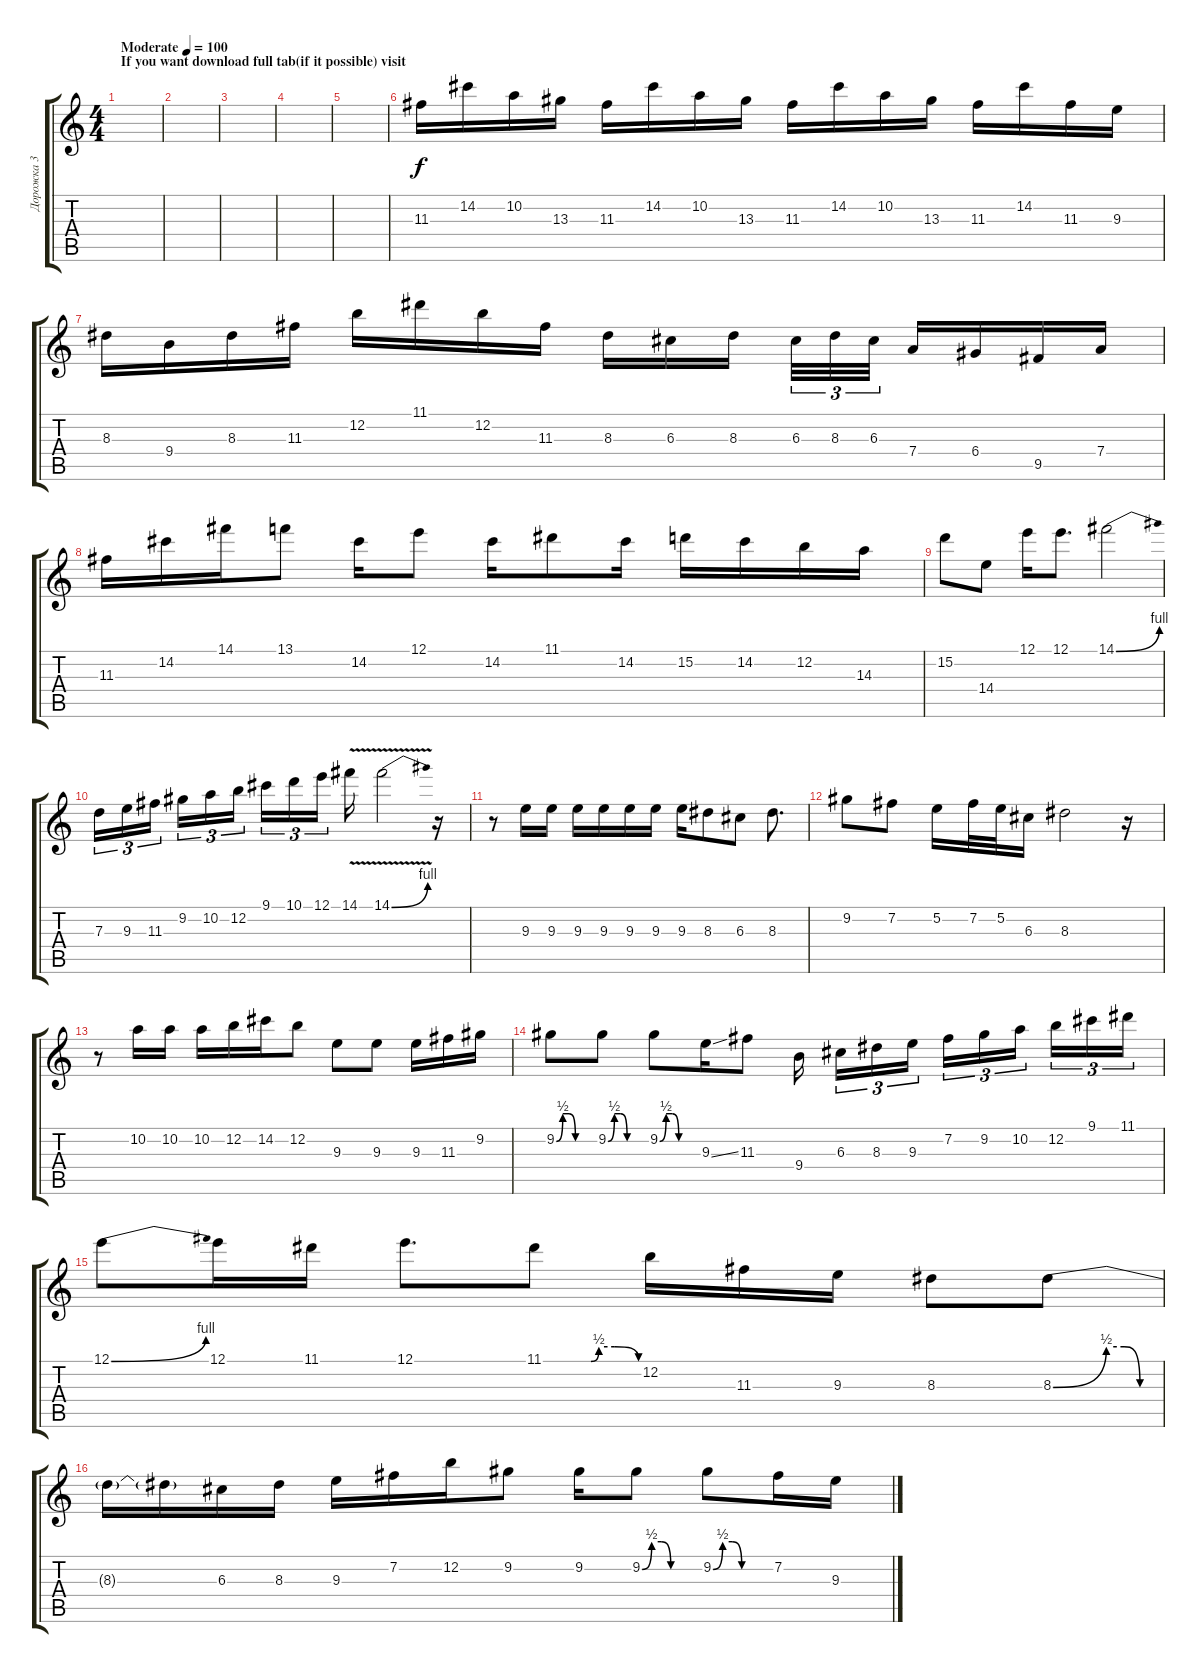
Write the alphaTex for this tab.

\track ("Дорожка 3" "Дорожка 3") {instrument distortionguitar}
\staff {score tabs}
\tuning (E4 B3 G3 D3 A2 E2) {hide}
\ts (4 4)
\section ("" "If you want download full tab(if it possible) visit")
\tempo (100 "Moderate")
\clef g2
\ks c
|
|
|
|
|
11.3.16 14.2.16 10.2.16 13.3.16 11.3.16 14.2.16 10.2.16 13.3.16 11.3.16 14.2.16 10.2.16 13.3.16 11.3.16 14.2.16 11.3.16 9.3.16 |
8.3.16 9.4.16 8.3.16 11.3.16 12.2.16 11.1.16 12.2.16 11.3.16 8.3.16 6.3.16 8.3.16{beam splitsecondary} 6.3.32{tu (3 2)} 8.3.32{tu (3 2)} 6.3.32{tu (3 2)} 7.4.16 6.4.16 9.5.16 7.4.16 |
11.3.16 14.2.16 14.1.16 13.1.8 14.2.16 12.1.8 14.2.16 11.1.8 14.2.16 15.2.16 14.2.16 12.2.16 14.3.16 |
15.2.8 14.4.8 12.1.16 12.1.8{d} 14.1{be (bend 0 0 60 4)}.2 |
7.3.16{tu (3 2)} 9.3.16{tu (3 2)} 11.3.16{tu (3 2) beam splitsecondary} 9.2.16{tu (3 2)} 10.2.16{tu (3 2)} 12.2.16{tu (3 2)} 9.1.16{tu (3 2)} 10.1.16{tu (3 2)} 12.1.16{tu (3 2) beam splitsecondary} 14.1{v}.16 14.1{be (bend 0 0 60 4) v}.2 r.16 |
r.8 9.3.16 9.3.16 9.3.16 9.3.16 9.3.16 9.3.16 9.3.16 8.3.8 6.3.8 8.3.8{d} |
9.2.8 7.2.8 5.2.16 7.2.32 5.2.32 6.3.16 8.3.2 r.16 |
r.8 10.2.16 10.2.16 10.2.16 12.2.16 14.2.16 12.2.8 9.3.8 9.3.8 9.3.16 11.3.16 9.2.16 |
9.2{be (custom 0 0 10 2 20 2 30 0 60 0)}.8 9.2{be (custom 0 0 10 2 20 2 30 0 60 0)}.8 9.2{be (custom 0 0 10 2 20 2 30 0 60 0)}.8 9.3{ss}.16 11.3.8 9.4.16{beam splitsecondary} 6.3.16{tu (3 2)} 8.3.16{tu (3 2)} 9.3.16{tu (3 2)} 7.2.16{tu (3 2)} 9.2.16{tu (3 2)} 10.2.16{tu (3 2) beam splitsecondary} 12.2.16{tu (3 2)} 9.1.16{tu (3 2)} 11.1.16{tu (3 2)} |
12.1{be (bend 0 0 60 4)}.8 12.1.16 11.1.16 12.1.8{d} 11.1{be (custom 0 0 30 0 35 2 45 2 60 0)}.8 12.2.16 11.3.16 9.3.16 8.3.8 8.3{be (custom 0 0 30 2 40 2 49 0 60 0)}.8 |
8.3{t}.16 8.3{t}.16 6.3.16 8.3.16 9.3.16 7.2.16 12.2.16 9.2.8 9.2.16 9.2{be (custom 0 0 10 2 20 2 30 0 60 0)}.8 9.2{be (custom 0 0 10 2 20 2 30 0 60 0)}.8 7.2.16 9.3.16
